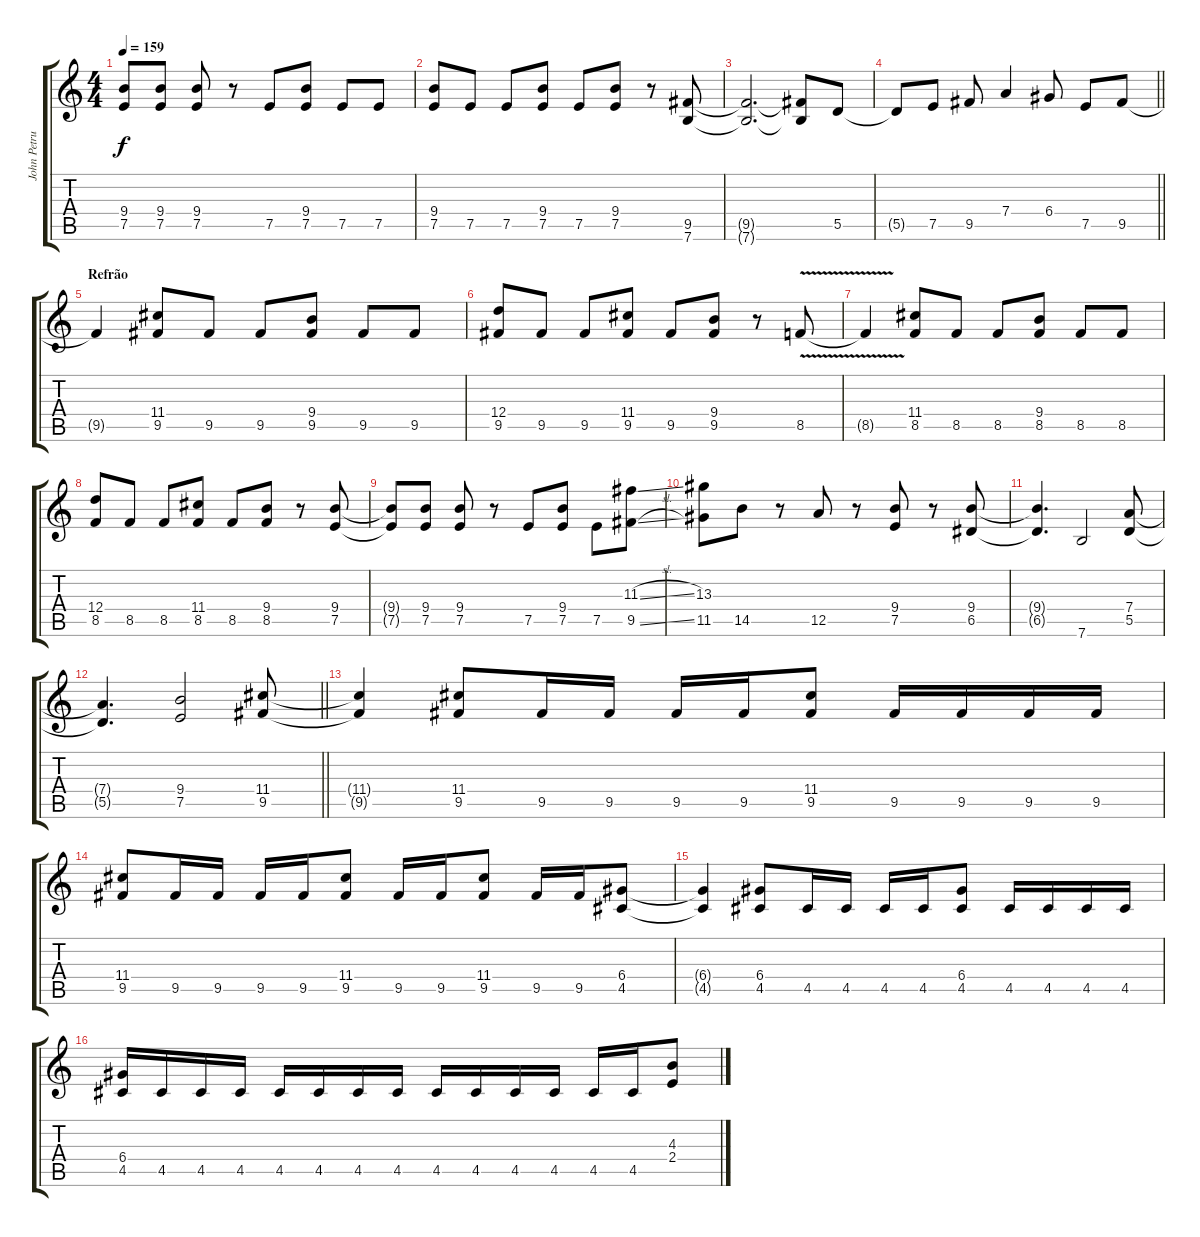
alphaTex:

\track ("John Petrucci Lead" "John Petru") {instrument distortionguitar}
\staff {score tabs}
\tuning (E4 B3 G3 D3 A2 E2) {hide}
\ts (4 4)
\tempo 159
\clef g2
\ks c
(9.4{t} 7.5{t}).8{dy f} (9.4 7.5).8 (9.4 7.5).8 r.8 7.5.8 (9.4 7.5).8 7.5.8 7.5.8 |
(9.4 7.5).8 7.5.8 7.5.8 (9.4 7.5).8 7.5.8 (9.4 7.5).8 r.8 (9.5 7.6).8 |
(9.5{t} 7.6{t}).2{d} (9.5{t} 7.6{t}).8 5.5.8 |
\barLineRight lightlight
5.5{t}.8 7.5.8 9.5.8 7.4.4 6.4.8 7.5.8 9.5.8 |
\section ("" "Refrão")
9.5{t}.4 (11.4 9.5).8 9.5.8 9.5.8 (9.4 9.5).8 9.5.8 9.5.8 |
(12.4 9.5).8 9.5.8 9.5.8 (11.4 9.5).8 9.5.8 (9.4 9.5).8 r.8 8.5{v}.8 |
8.5{t}.4 (11.4 8.5).8 8.5.8 8.5.8 (9.4 8.5).8 8.5.8 8.5.8 |
(12.4 8.5).8 8.5.8 8.5.8 (11.4 8.5).8 8.5.8 (9.4 8.5).8 r.8 (9.4 7.5).8 |
(9.4{t} 7.5{t}).8 (9.4 7.5).8 (9.4 7.5).8 r.8 7.5.8 (9.4 7.5).8 7.5.8 (11.3{sl} 9.5{sl}).8 |
(13.3 11.5).8 14.5.8 r.8 12.5.8 r.8 (9.4 7.5).8 r.8 (9.4 6.5).8 |
(9.4{t} 6.5{t}).4{d} 7.6.2 (7.4 5.5).8 |
\barLineRight lightlight
(7.4{t} 5.5{t}).4{d} (9.4 7.5).2 (11.4 9.5).8 |
(11.4{t} 9.5{t}).4 (11.4 9.5).8 9.5.16 9.5.16 9.5.16 9.5.16 (11.4 9.5).8 9.5.16 9.5.16 9.5.16 9.5.16 |
(11.4 9.5).8 9.5.16 9.5.16 9.5.16 9.5.16 (11.4 9.5).8 9.5.16 9.5.16 (11.4 9.5).8 9.5.16 9.5.16 (6.4 4.5).8 |
(6.4{t} 4.5{t}).4 (6.4 4.5).8 4.5.16 4.5.16 4.5.16 4.5.16 (6.4 4.5).8 4.5.16 4.5.16 4.5.16 4.5.16 |
(6.4 4.5).16 4.5.16 4.5.16 4.5.16 4.5.16 4.5.16 4.5.16 4.5.16 4.5.16 4.5.16 4.5.16 4.5.16 4.5.16 4.5.16 (4.3 2.4).8
